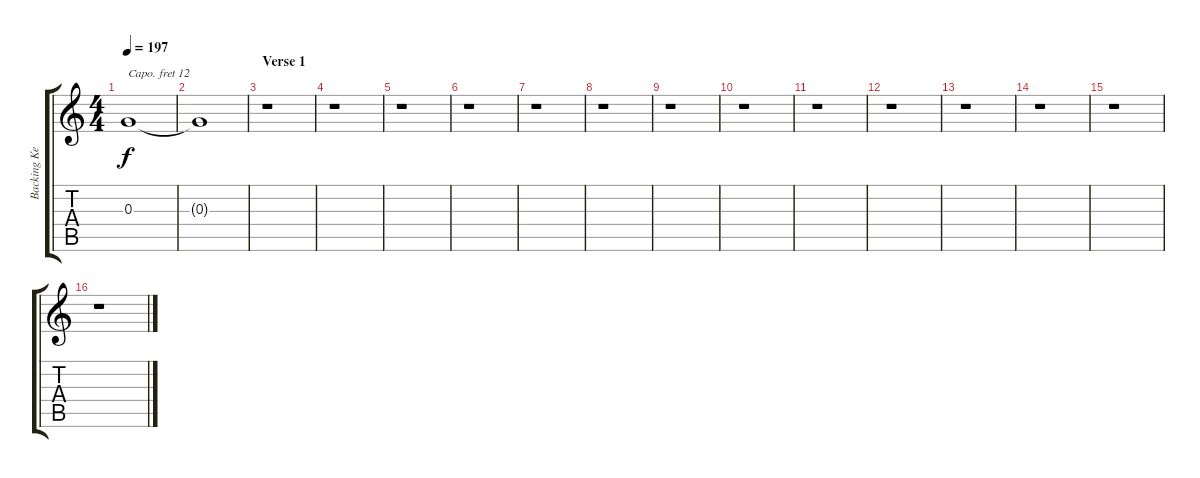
\track ("Backing Keyboards" "Backing Ke") {instrument lead2sawtooth}
\staff {score tabs}
\capo 12
\tuning (E4 B3 G3 D3 A2 E2) {hide}
\ts (4 4)
\tempo 197
\clef g2
\ks c
0.3.1{dy f} |
0.3{t}.1 |
\section ("" "Verse 1")
r.1 |
r.1 |
r.1 |
r.1 |
r.1 |
r.1 |
r.1 |
r.1 |
r.1 |
r.1 |
r.1 |
r.1 |
r.1 |
r.1
